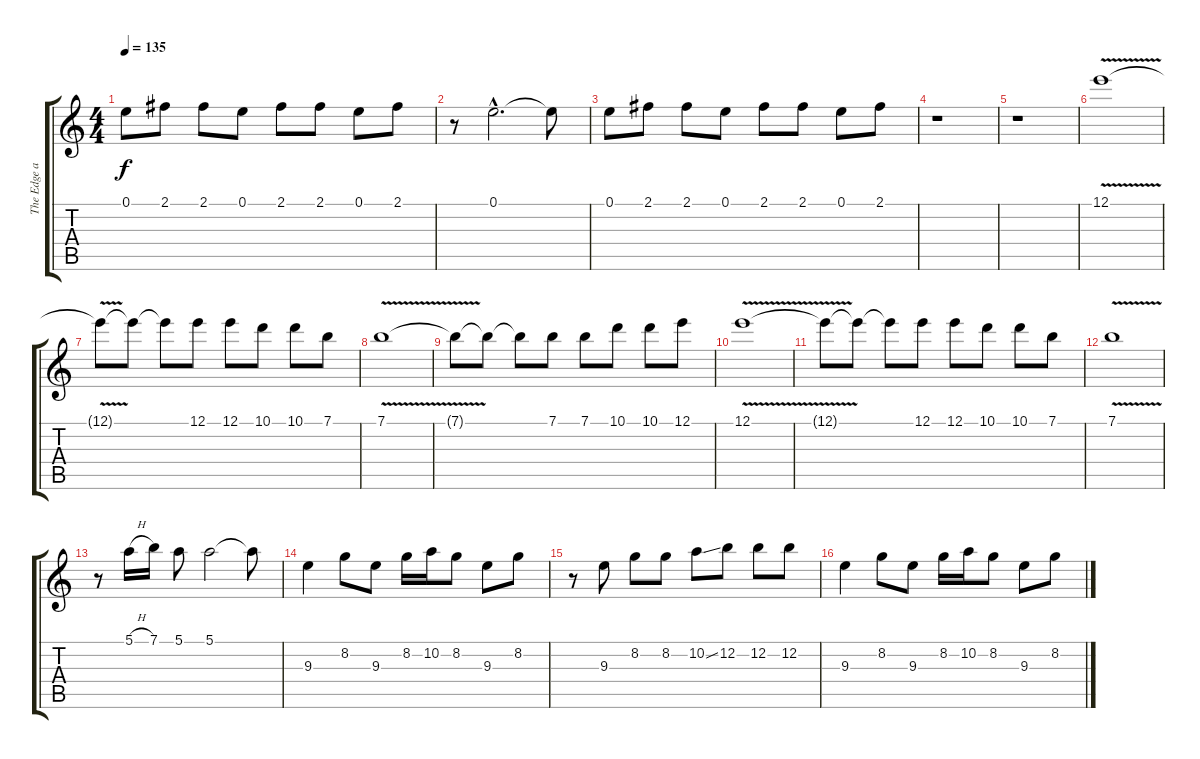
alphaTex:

\track ("The Edge again" "The Edge a") {instrument distortionguitar}
\staff {score tabs}
\tuning (E4 B3 G3 D3 A2 E2) {hide}
\ts (4 4)
\tempo 135
\clef g2
\ks c
0.1.8{dy f} 2.1.8 2.1.8 0.1.8 2.1.8 2.1.8 0.1.8 2.1.8 |
r.8 0.1{hac}.2{d} 0.1{t}.8 |
0.1.8 2.1.8 2.1.8 0.1.8 2.1.8 2.1.8 0.1.8 2.1.8 |
r.1 |
r.1 |
12.1{v}.1 |
12.1{t}.8 12.1{t}.8 12.1{t}.8 12.1.8 12.1.8 10.1.8 10.1.8 7.1.8 |
7.1{v}.1 |
7.1{t}.8 7.1{t}.8 7.1{t}.8 7.1.8 7.1.8 10.1.8 10.1.8 12.1.8 |
12.1{v}.1 |
12.1{t}.8 12.1{t}.8 12.1{t}.8 12.1.8 12.1.8 10.1.8 10.1.8 7.1.8 |
7.1{v}.1 |
r.8 5.1{h}.16 7.1.16 5.1.8 5.1.2 5.1{t}.8 |
9.3.4 8.2.8 9.3.8 8.2.16 10.2.16 8.2.8 9.3.8 8.2.8 |
r.8 9.3.8 8.2.8 8.2.8 10.2{ss}.8 12.2.8 12.2.8 12.2.8 |
9.3.4 8.2.8 9.3.8 8.2.16 10.2.16 8.2.8 9.3.8 8.2.8
